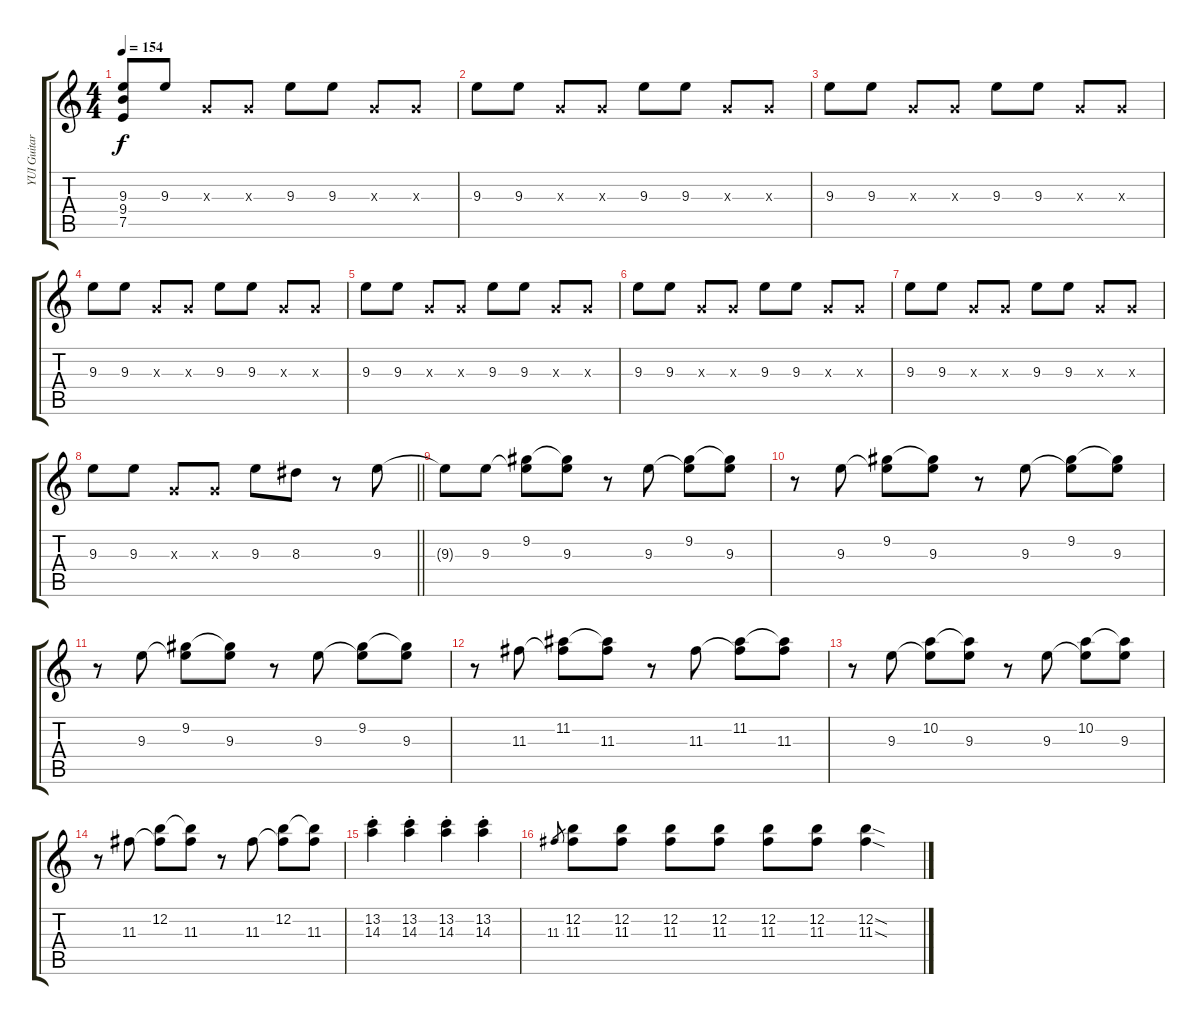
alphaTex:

\track ("YUI Guitar" "YUI Guitar") {instrument overdrivenguitar}
\staff {score tabs}
\tuning (E4 B3 G3 D3 A2 E2) {hide}
\ts (4 4)
\tempo 154
\clef g2
\ks c
(9.3{t} 9.4{t} 7.5{t}).8{dy f} 9.3.8 0.3{x}.8 0.3{x}.8 9.3.8 9.3.8 0.3{x}.8 0.3{x}.8 |
9.3.8 9.3.8 0.3{x}.8 0.3{x}.8 9.3.8 9.3.8 0.3{x}.8 0.3{x}.8 |
9.3.8 9.3.8 0.3{x}.8 0.3{x}.8 9.3.8 9.3.8 0.3{x}.8 0.3{x}.8 |
9.3.8 9.3.8 0.3{x}.8 0.3{x}.8 9.3.8 9.3.8 0.3{x}.8 0.3{x}.8 |
9.3.8 9.3.8 0.3{x}.8 0.3{x}.8 9.3.8 9.3.8 0.3{x}.8 0.3{x}.8 |
9.3.8 9.3.8 0.3{x}.8 0.3{x}.8 9.3.8 9.3.8 0.3{x}.8 0.3{x}.8 |
9.3.8 9.3.8 0.3{x}.8 0.3{x}.8 9.3.8 9.3.8 0.3{x}.8 0.3{x}.8 |
\barLineRight lightlight
9.3.8 9.3.8 0.3{x}.8 0.3{x}.8 9.3.8 8.3.8 r.8 9.3.8 |
9.3{t}.8 9.3.8 (9.2 9.3{t}).8 (9.2{t} 9.3).8 r.8 9.3.8 (9.2 9.3{t}).8 (9.2{t} 9.3).8 |
r.8 9.3.8 (9.2 9.3{t}).8 (9.2{t} 9.3).8 r.8 9.3.8 (9.2 9.3{t}).8 (9.2{t} 9.3).8 |
r.8 9.3.8 (9.2 9.3{t}).8 (9.2{t} 9.3).8 r.8 9.3.8 (9.2 9.3{t}).8 (9.2{t} 9.3).8 |
r.8 11.3.8 (11.2 11.3{t}).8 (11.2{t} 11.3).8 r.8 11.3.8 (11.2 11.3{t}).8 (11.2{t} 11.3).8 |
r.8 9.3.8 (10.2 9.3{t}).8 (10.2{t} 9.3).8 r.8 9.3.8 (10.2 9.3{t}).8 (10.2{t} 9.3).8 |
r.8 11.3.8 (12.2 11.3{t}).8 (12.2{t} 11.3).8 r.8 11.3.8 (12.2 11.3{t}).8 (12.2{t} 11.3).8 |
(13.2{st} 14.3{st}).4 (13.2{st} 14.3{st}).4 (13.2{st} 14.3{st}).4 (13.2{st} 14.3{st}).4 |
11.3.8{gr} (12.2 11.3).8 (12.2 11.3).8 (12.2 11.3).8 (12.2 11.3).8 (12.2 11.3).8 (12.2 11.3).8 (12.2{sod} 11.3{sod}).4
